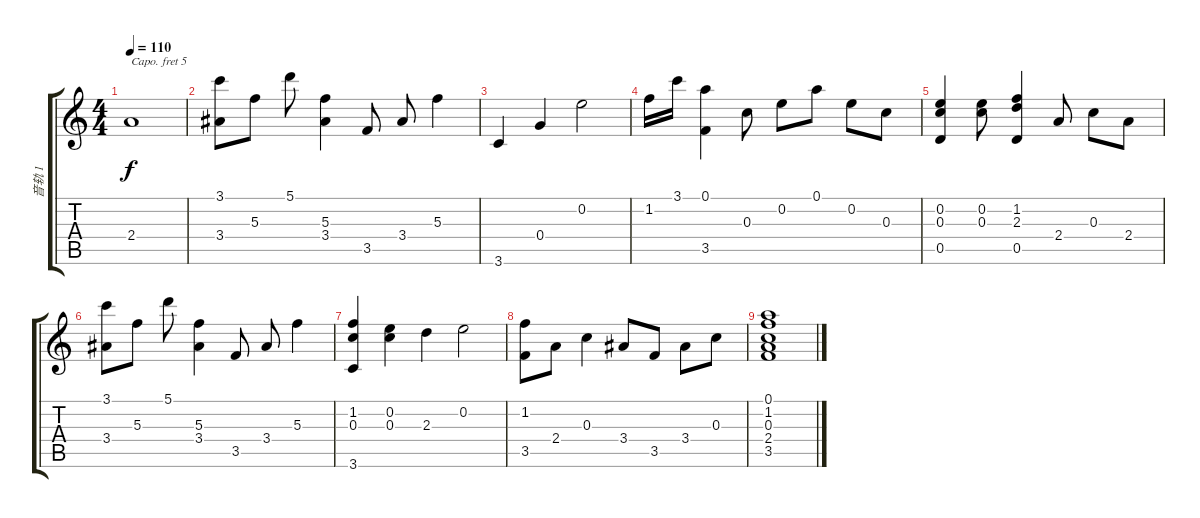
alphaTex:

\track ("音轨 1" "音轨 1") {instrument acousticguitarsteel}
\staff {score tabs}
\capo 5
\tuning (E4 B3 G3 D3 A2 E2) {hide}
\ts (4 4)
\tempo 110
\clef g2
\ks c
2.4.1{dy f} |
(3.1 3.4).8 5.3.8 5.1.8 (5.3 3.4).4 3.5.8 3.4.8 5.3.4 |
3.6.4 0.4.4 0.2.2 |
1.2.16 3.1.16 (0.1 3.5).4 0.3.8 0.2.8 0.1.8 0.2.8 0.3.8 |
(0.2 0.3 0.5).4 (0.2 0.3).8 (1.2 2.3 0.5).4 2.4.8 0.3.8 2.4.8 |
(3.1 3.4).8 5.3.8 5.1.8 (5.3 3.4).4 3.5.8 3.4.8 5.3.4 |
(1.2 0.3 3.6).4 (0.2 0.3).4 2.3.4 0.2.2 |
(1.2 3.5).8 2.4.8 0.3.4 3.4.8 3.5.8 3.4.8 0.3.8 |
(0.1 1.2 0.3 2.4 3.5).1
